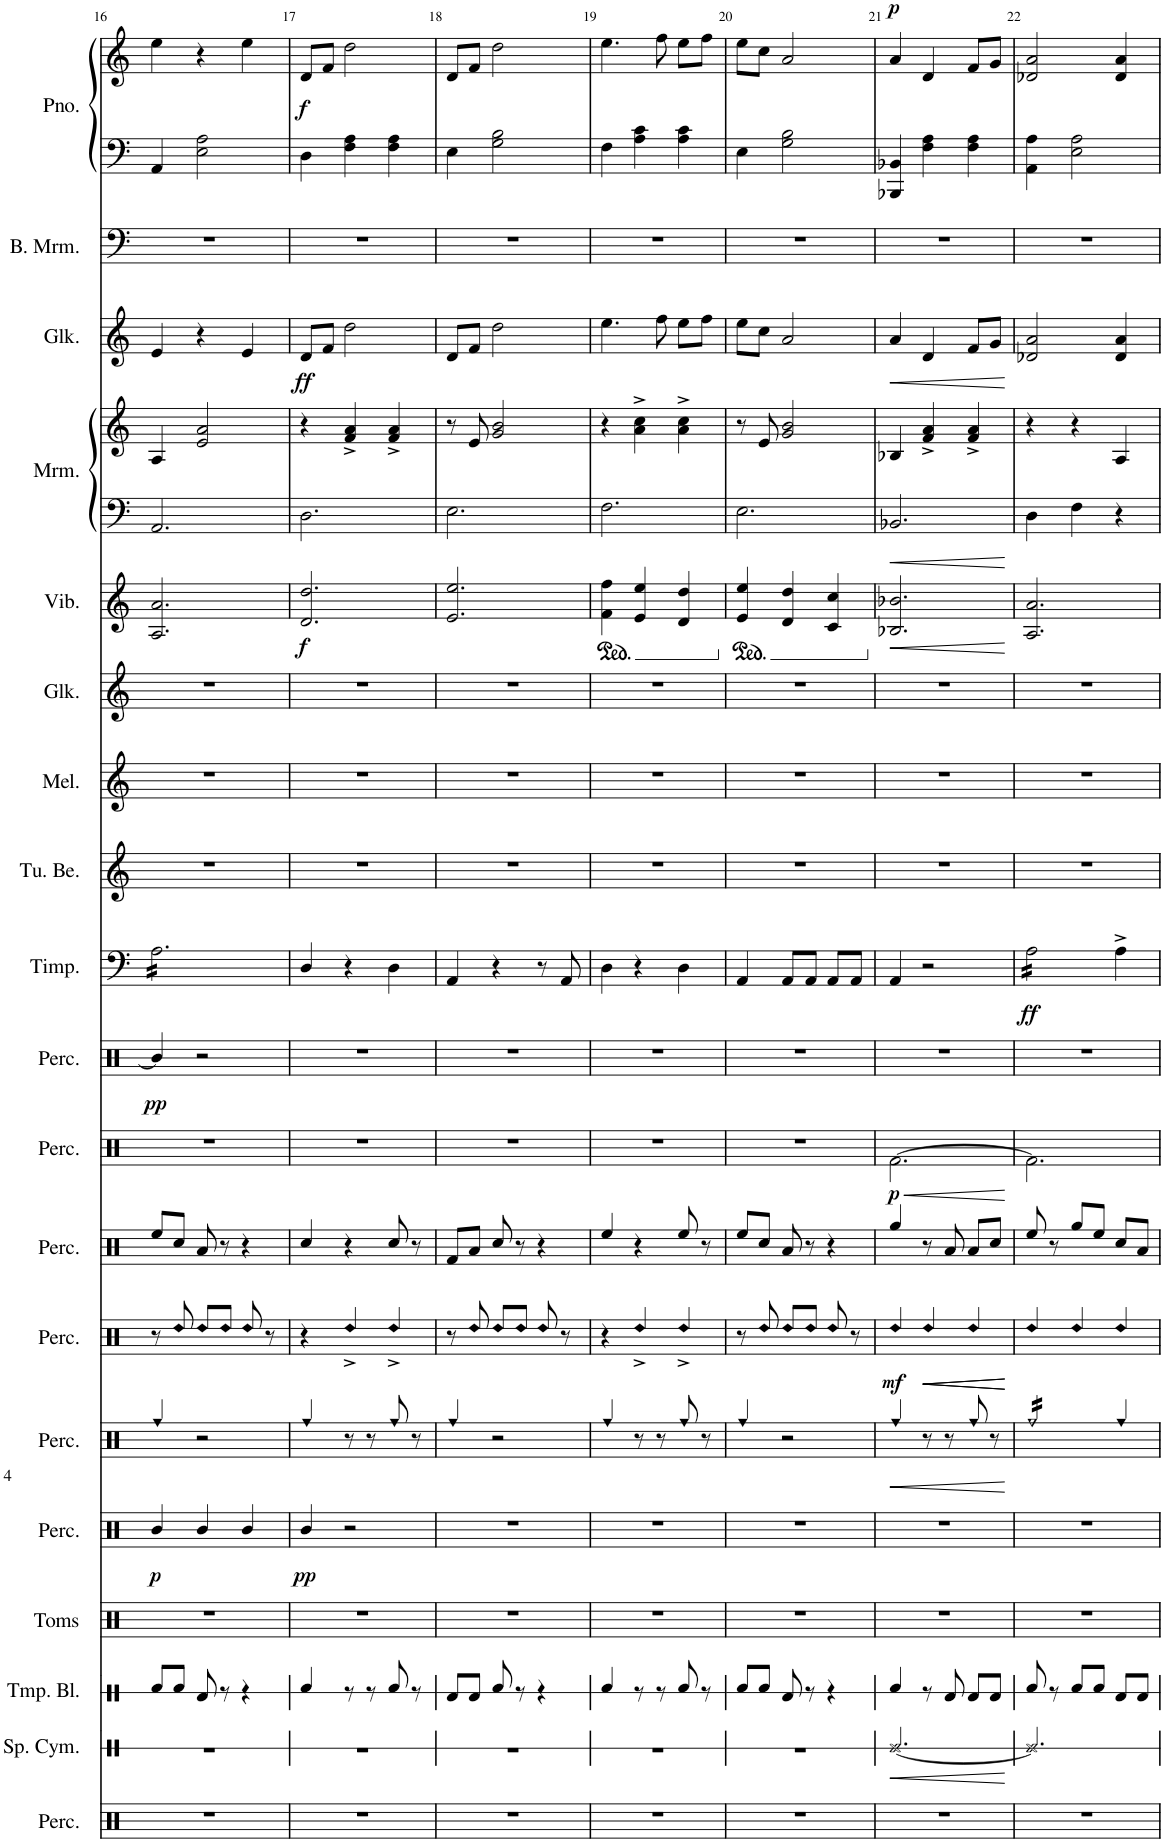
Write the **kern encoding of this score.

**kern	**kern	**dynam	**kern	**kern	**kern	**dynam	**kern	**dynam	**kern	**dynam	**kern	**kern	**dynam	**kern	**dynam	**kern	**dynam	**kern	**kern	**kern	**kern	**dynam	**kern	**kern	**kern	**dynam	**kern	**kern	**kern	**dynam
*part19	*part18	*part18	*part17	*part16	*part15	*part15	*part14	*part14	*part13	*part13	*part12	*part11	*part11	*part10	*part10	*part9	*part9	*part8	*part7	*part6	*part5	*part5	*part4	*part4	*part3	*part3	*part2	*part1	*part1	*part1
*staff21	*staff20	*staff20	*staff19	*staff18	*staff17	*staff17	*staff16	*staff16	*staff15	*staff15	*staff14	*staff13	*staff13	*staff12	*staff12	*staff11	*staff11	*staff10	*staff9	*staff8	*staff7	*staff7	*staff6	*staff5	*staff4	*staff4	*staff3	*staff2	*staff1	*staff1/2
*I"Extra Parts	*I"Splash Cymbal	*	*I"Temple Blocks	*I"Tom Toms	*I"Percussion 6	*	*I"Percussion 5	*	*I"Percussion 4	*	*I"Percussion 3	*I"Percussion 2	*	*I"Rainstick	*	*I"Timpani	*	*I"Tubular Bells	*I"Melodica	*I"Xylophone	*I"Vibraphone	*	*I"Marimba 2	*	*I"Marimba 1	*	*I"Bass Marimba	*I"Piano	*	*
*	*I'Sp. Cym.	*	*I'Tmp. Bl.	*I'Toms	*I'Perc.	*	*I'Perc.	*	*I'Perc.	*	*I'Perc.	*I'Perc.	*	*	*	*I'Timp.	*	*I'Tu. Be.	*I'Mel.	*I'Xyl.	*I'Vib.	*	*I'Mrm.	*	*I'Mrm.	*	*I'B. Mrm.	*I'Pno.	*	*
!!LO:PB:g=z
*clefX	*clefX	*	*clefX	*clefX	*clefX	*	*clefX	*	*clefX	*	*clefX	*clefX	*	*clefX	*	*clefF4	*	*clefG2	*clefG2	*clefG2	*clefG2	*	*clefF4	*clefG2	*clefG2	*	*clefF4	*clefF4	*clefG2	*
*	*	*	*	*	*	*	*	*	*	*	*	*	*	*	*	*	*	*	*	*Trd-14c-24	*	*	*	*	*Trd-14c-24	*	*	*	*	*
*k[]	*k[]	*	*k[]	*k[]	*k[]	*	*k[]	*	*k[]	*	*k[]	*k[]	*	*k[]	*	*k[]	*	*k[]	*k[]	*k[]	*k[]	*	*k[]	*k[]	*k[]	*	*k[]	*k[]	*k[]	*
*M3/4	*M3/4	*	*M3/4	*M3/4	*M3/4	*	*M3/4	*	*M3/4	*	*M3/4	*M3/4	*	*M3/4	*	*M3/4	*	*M3/4	*M3/4	*M3/4	*M3/4	*	*M3/4	*M3/4	*M3/4	*	*M3/4	*M3/4	*M3/4	*
=16	=16	=16	=16	=16	=16	=16	=16	=16	=16	=16	=16	=16	=16	=16	=16	=16	=16	=16	=16	=16	=16	=16	=16	=16	=16	=16	=16	=16	=16	=16
!	!	!	!	!	!	!LO:DY:b	!	!	!	!	!	!	!	!	!LO:DY:b	!	!	!	!	!	!	!	!	!	!	!	!	!	!	!
*	*	*	*	*	*	*	*	*	*	*	*	*	*	*	*	*tremolo	*	*	*	*	*	*	*	*	*	*	*	*	*	*
2.r	2.r	.	8Rf/L	2.r	4R/	p	4Rff/	.	8r	.	8Ree/L	2.r	.	4R/]	pp	16A\LL	.	2.r	2.r	2.r	2.A/ 2.a/	.	2.AA/	4A/	4e/	.	2.r	4AA/	4ee\	.
.	.	.	.	.	.	.	.	.	.	.	.	.	.	.	.	16A\	.	.	.	.	.	.	.	.	.	.	.	.	.	.
!	!	!	!	!	!	!	!	!	!LO:N:head=diamond	!	!	!	!	!	!	!	!	!	!	!	!	!	!	!	!	!	!	!	!	!
.	.	.	8Rf/J	.	.	.	.	.	8Rdd/	.	8Rcc/J	.	.	.	.	16A\	.	.	.	.	.	.	.	.	.	.	.	.	.	.
.	.	.	.	.	.	.	.	.	.	.	.	.	.	.	.	16A\	.	.	.	.	.	.	.	.	.	.	.	.	.	.
!	!	!	!	!	!	!	!	!	!LO:N:head=diamond	!	!	!	!	!	!	!	!	!	!	!	!	!	!	!	!	!	!	!	!	!
.	.	.	8Rd/	.	4R/	.	2r	.	8Rdd/L	.	8Ra/	.	.	2r	.	16A\	.	.	.	.	.	.	.	2e/ 2a/	4r	.	.	2E\ 2A\	4r	.
.	.	.	.	.	.	.	.	.	.	.	.	.	.	.	.	16A\	.	.	.	.	.	.	.	.	.	.	.	.	.	.
!	!	!	!	!	!	!	!	!	!LO:N:head=diamond	!	!	!	!	!	!	!	!	!	!	!	!	!	!	!	!	!	!	!	!	!
.	.	.	8r	.	.	.	.	.	8Rdd/J	.	8r	.	.	.	.	16A\	.	.	.	.	.	.	.	.	.	.	.	.	.	.
.	.	.	.	.	.	.	.	.	.	.	.	.	.	.	.	16A\	.	.	.	.	.	.	.	.	.	.	.	.	.	.
!	!	!	!	!	!	!	!	!	!LO:N:head=diamond	!	!	!	!	!	!	!	!	!	!	!	!	!	!	!	!	!	!	!	!	!
.	.	.	4r	.	4R/	.	.	.	8Rdd/	.	4r	.	.	.	.	16A\	.	.	.	.	.	.	.	.	4e/	.	.	.	4ee\	.
.	.	.	.	.	.	.	.	.	.	.	.	.	.	.	.	16A\	.	.	.	.	.	.	.	.	.	.	.	.	.	.
.	.	.	.	.	.	.	.	.	8r	.	.	.	.	.	.	16A\	.	.	.	.	.	.	.	.	.	.	.	.	.	.
.	.	.	.	.	.	.	.	.	.	.	.	.	.	.	.	16A\JJ	.	.	.	.	.	.	.	.	.	.	.	.	.	.
*	*	*	*	*	*	*	*	*	*	*	*	*	*	*	*	*Xtremolo	*	*	*	*	*	*	*	*	*	*	*	*	*	*
=17	=17	=17	=17	=17	=17	=17	=17	=17	=17	=17	=17	=17	=17	=17	=17	=17	=17	=17	=17	=17	=17	=17	=17	=17	=17	=17	=17	=17	=17	=17
!	!	!	!	!	!	!LO:DY:b	!	!	!	!	!	!	!	!	!	!	!	!	!	!	!	!LO:DY:b	!	!	!	!LO:DY:b	!	!	!	!LO:DY:a=2
2.r	2.r	.	4Rf/	2.r	4R/	pp	4Rff/	.	4r	.	4Rcc/	2.r	.	2.r	.	4D/	.	2.r	2.r	2.r	2.d/ 2.dd/	f	2.D\	4r	8d/L	ff	2.r	4D\	8d/L	f
.	.	.	.	.	.	.	.	.	.	.	.	.	.	.	.	.	.	.	.	.	.	.	.	.	8f/J	.	.	.	8f/J	.
!	!	!	!	!	!	!	!	!	!LO:N:head=diamond	!	!	!	!	!	!	!	!	!	!	!	!	!	!	!	!	!	!	!	!	!
.	.	.	8r	.	2r	.	8r	.	4Rdd^/	.	4r	.	.	.	.	4r	.	.	.	.	.	.	.	4f/^ 4a/^	2dd\	.	.	4F\ 4A\	2dd\	.
.	.	.	8r	.	.	.	8r	.	.	.	.	.	.	.	.	.	.	.	.	.	.	.	.	.	.	.	.	.	.	.
!	!	!	!	!	!	!	!	!	!LO:N:head=diamond	!	!	!	!	!	!	!	!	!	!	!	!	!	!	!	!	!	!	!	!	!
.	.	.	8Rf/	.	.	.	8Rff/	.	4Rdd^/	.	8Rcc/	.	.	.	.	4D\	.	.	.	.	.	.	.	4f/^ 4a/^	.	.	.	4F\ 4A\	.	.
.	.	.	8r	.	.	.	8r	.	.	.	8r	.	.	.	.	.	.	.	.	.	.	.	.	.	.	.	.	.	.	.
=18	=18	=18	=18	=18	=18	=18	=18	=18	=18	=18	=18	=18	=18	=18	=18	=18	=18	=18	=18	=18	=18	=18	=18	=18	=18	=18	=18	=18	=18	=18
2.r	2.r	.	8Rd/L	2.r	2.r	.	4Rff/	.	8r	.	8Rf/L	2.r	.	2.r	.	4AA/	.	2.r	2.r	2.r	2.e/ 2.ee/	.	2.E\	8r	8d/L	.	2.r	4E\	8d/L	.
!	!	!	!	!	!	!	!	!	!LO:N:head=diamond	!	!	!	!	!	!	!	!	!	!	!	!	!	!	!	!	!	!	!	!	!
.	.	.	8Rd/J	.	.	.	.	.	8Rdd/	.	8Ra/J	.	.	.	.	.	.	.	.	.	.	.	.	8e/	8f/J	.	.	.	8f/J	.
!	!	!	!	!	!	!	!	!	!LO:N:head=diamond	!	!	!	!	!	!	!	!	!	!	!	!	!	!	!	!	!	!	!	!	!
.	.	.	8Rf/	.	.	.	2r	.	8Rdd/L	.	8Rcc/	.	.	.	.	4r	.	.	.	.	.	.	.	2g/ 2b/	2dd\	.	.	2G\ 2B\	2dd\	.
!	!	!	!	!	!	!	!	!	!LO:N:head=diamond	!	!	!	!	!	!	!	!	!	!	!	!	!	!	!	!	!	!	!	!	!
.	.	.	8r	.	.	.	.	.	8Rdd/J	.	8r	.	.	.	.	.	.	.	.	.	.	.	.	.	.	.	.	.	.	.
!	!	!	!	!	!	!	!	!	!LO:N:head=diamond	!	!	!	!	!	!	!	!	!	!	!	!	!	!	!	!	!	!	!	!	!
.	.	.	4r	.	.	.	.	.	8Rdd/	.	4r	.	.	.	.	8r	.	.	.	.	.	.	.	.	.	.	.	.	.	.
.	.	.	.	.	.	.	.	.	8r	.	.	.	.	.	.	8AA/	.	.	.	.	.	.	.	.	.	.	.	.	.	.
=19	=19	=19	=19	=19	=19	=19	=19	=19	=19	=19	=19	=19	=19	=19	=19	=19	=19	=19	=19	=19	=19	=19	=19	=19	=19	=19	=19	=19	=19	=19
*	*	*	*	*	*	*	*	*	*	*	*	*	*	*	*	*	*	*	*	*	*ped	*	*	*	*	*	*	*	*	*
2.r	2.r	.	4Rf/	2.r	2.r	.	4Rff/	.	4r	.	4Ree/	2.r	.	2.r	.	4D\	.	2.r	2.r	2.r	4f\ 4ff\	.	2.F\	4r	4.ee\	.	2.r	4F\	4.ee\	.
!	!	!	!	!	!	!	!	!	!LO:N:head=diamond	!	!	!	!	!	!	!	!	!	!	!	!	!	!	!	!	!	!	!	!	!
.	.	.	8r	.	.	.	8r	.	4Rdd^/	.	4r	.	.	.	.	4r	.	.	.	.	4e/ 4ee/	.	.	4a\^ 4cc\^	.	.	.	4A\ 4c\	.	.
.	.	.	8r	.	.	.	8r	.	.	.	.	.	.	.	.	.	.	.	.	.	.	.	.	.	8ff\	.	.	.	8ff\	.
!	!	!	!	!	!	!	!	!	!LO:N:head=diamond	!	!	!	!	!	!	!	!	!	!	!	!	!	!	!	!	!	!	!	!	!
.	.	.	8Rf/	.	.	.	8Rff/	.	4Rdd^/	.	8Ree/	.	.	.	.	4D\	.	.	.	.	4d/ 4dd/	.	.	4a\^ 4cc\^	8ee\L	.	.	4A\ 4c\	8ee\L	.
.	.	.	8r	.	.	.	8r	.	.	.	8r	.	.	.	.	.	.	.	.	.	.	.	.	.	8ff\J	.	.	.	8ff\J	.
=20	=20	=20	=20	=20	=20	=20	=20	=20	=20	=20	=20	=20	=20	=20	=20	=20	=20	=20	=20	=20	=20	=20	=20	=20	=20	=20	=20	=20	=20	=20
*	*	*	*	*	*	*	*	*	*	*	*	*	*	*	*	*	*	*	*	*	*Xped	*	*	*	*	*	*	*	*	*
*	*	*	*	*	*	*	*	*	*	*	*	*	*	*	*	*	*	*	*	*	*ped	*	*	*	*	*	*	*	*	*
2.r	2.r	.	8Rf/L	2.r	2.r	.	4Rff/	.	8r	.	8Ree/L	2.r	.	2.r	.	4AA/	.	2.r	2.r	2.r	4e/ 4ee/	.	2.E\	8r	8ee\L	.	2.r	4E\	8ee\L	.
!	!	!	!	!	!	!	!	!	!LO:N:head=diamond	!	!	!	!	!	!	!	!	!	!	!	!	!	!	!	!	!	!	!	!	!
.	.	.	8Rf/J	.	.	.	.	.	8Rdd/	.	8Rcc/J	.	.	.	.	.	.	.	.	.	.	.	.	8e/	8cc\J	.	.	.	8cc\J	.
!	!	!	!	!	!	!	!	!	!LO:N:head=diamond	!	!	!	!	!	!	!	!	!	!	!	!	!	!	!	!	!	!	!	!	!
.	.	.	8Rd/	.	.	.	2r	.	8Rdd/L	.	8Ra/	.	.	.	.	8AA/L	.	.	.	.	4d/ 4dd/	.	.	2g/ 2b/	2a/	.	.	2G\ 2B\	2a/	.
!	!	!	!	!	!	!	!	!	!LO:N:head=diamond	!	!	!	!	!	!	!	!	!	!	!	!	!	!	!	!	!	!	!	!	!
.	.	.	8r	.	.	.	.	.	8Rdd/J	.	8r	.	.	.	.	8AA/J	.	.	.	.	.	.	.	.	.	.	.	.	.	.
!	!	!	!	!	!	!	!	!	!LO:N:head=diamond	!	!	!	!	!	!	!	!	!	!	!	!	!	!	!	!	!	!	!	!	!
.	.	.	4r	.	.	.	.	.	8Rdd/	.	4r	.	.	.	.	8AA/L	.	.	.	.	4c/ 4cc/	.	.	.	.	.	.	.	.	.
.	.	.	.	.	.	.	.	.	8r	.	.	.	.	.	.	8AA/J	.	.	.	.	.	.	.	.	.	.	.	.	.	.
=21	=21	=21	=21	=21	=21	=21	=21	=21	=21	=21	=21	=21	=21	=21	=21	=21	=21	=21	=21	=21	=21	=21	=21	=21	=21	=21	=21	=21	=21	=21
!	!	!LO:HP:b	!	!	!	!	!	!LO:HP:b	!LO:N:head=diamond	!	!	!	!LO:HP:b	!	!	!	!	!	!	!	!	!	!	!	!	!	!	!	!	!
*	*	*	*	*	*	*	*	*	*	*	*	*	*	*	*	*	*	*	*	*	*Xped	*	*	*	*	*	*	*	*	*
!	!	!	!	!	!	!	!	!	!	!LO:DY:b	!	!	!LO:DY:n=1:b	!	!	!	!	!	!	!	!	!LO:HP:b	!	!	!	!LO:HP:b	!	!	!	!LO:DY:a
2.r	[2.Re/	<	4Rf/	2.r	2.r	.	4Rff/	<	4Rdd/	mf	4Rgg/	[2.Rf\	< p	2.r	.	4AA/	.	2.r	2.r	2.r	2.B-X/ 2.b-X/	<	2.BB-X/	4B-X/	4a/	<	2.r	4BBB-X/ 4BB-X/	4a/	p
!	!	!	!	!	!	!	!	!	!LO:N:head=diamond	!LO:HP:b	!	!	!	!	!	!	!	!	!	!	!	!	!	!	!	!	!	!	!	!
.	.	.	8r	.	.	.	8r	.	4Rdd/	<	8r	.	.	.	.	2r	.	.	.	.	.	.	.	4f/^ 4a/^	4d/	.	.	4F\ 4A\	4d/	.
.	.	.	8Rd/	.	.	.	8r	.	.	.	8Ra/	.	.	.	.	.	.	.	.	.	.	.	.	.	.	.	.	.	.	.
!	!	!	!	!	!	!	!	!	!LO:N:head=diamond	!LO:HP:b	!	!	!	!	!	!	!	!	!	!	!	!	!	!	!	!	!	!	!	!
.	.	.	8Rd/L	.	.	.	8Rff/	.	4Rdd/	<	8Ra/L	.	.	.	.	.	.	.	.	.	.	.	.	4f/^ 4a/^	8f/L	.	.	4F\ 4A\	8f/L	.
.	.	.	8Rd/J	.	.	.	8r	.	.	.	8Rcc/J	.	.	.	.	.	.	.	.	.	.	.	.	.	8g/J	.	.	.	8g/J	.
.	.	[	.	.	.	.	.	[	.	[ [	.	.	[	.	.	.	.	.	.	.	.	[	.	.	.	[	.	.	.	.
=22	=22	=22	=22	=22	=22	=22	=22	=22	=22	=22	=22	=22	=22	=22	=22	=22	=22	=22	=22	=22	=22	=22	=22	=22	=22	=22	=22	=22	=22	=22
!	!	!	!	!	!	!	!	!	!LO:N:head=diamond	!	!	!	!	!	!	!	!LO:DY:b	!	!	!	!	!	!	!	!	!	!	!	!	!
*	*	*	*	*	*	*	*tremolo	*	*	*	*	*	*	*	*	*	*	*	*	*	*	*	*	*	*	*	*	*	*	*
*	*	*	*	*	*	*	*	*	*	*	*	*	*	*	*	*tremolo	*	*	*	*	*	*	*	*	*	*	*	*	*	*
2.r	2.Re/]	.	8Rf/	2.r	2.r	.	16Rff/LL	.	4Rdd/	.	8Ree/	2.Rf\]	.	2.r	.	16A\LL	ff	2.r	2.r	2.r	2.A/ 2.a/	.	4D\	4r	2d-X/ 2a/	.	2.r	4AA\ 4A\	2d-X/ 2a/	.
.	.	.	.	.	.	.	16Rff/	.	.	.	.	.	.	.	.	16A\	.	.	.	.	.	.	.	.	.	.	.	.	.	.
.	.	.	8r	.	.	.	16Rff/	.	.	.	8r	.	.	.	.	16A\	.	.	.	.	.	.	.	.	.	.	.	.	.	.
.	.	.	.	.	.	.	16Rff/	.	.	.	.	.	.	.	.	16A\	.	.	.	.	.	.	.	.	.	.	.	.	.	.
!	!	!	!	!	!	!	!	!	!LO:N:head=diamond	!	!	!	!	!	!	!	!	!	!	!	!	!	!	!	!	!	!	!	!	!
.	.	.	8Rf/L	.	.	.	16Rff/	.	4Rdd/	.	8Rgg/L	.	.	.	.	16A\	.	.	.	.	.	.	4F\	4r	.	.	.	2E\ 2A\	.	.
.	.	.	.	.	.	.	16Rff/	.	.	.	.	.	.	.	.	16A\	.	.	.	.	.	.	.	.	.	.	.	.	.	.
.	.	.	8Rf/J	.	.	.	16Rff/	.	.	.	8Ree/J	.	.	.	.	16A\	.	.	.	.	.	.	.	.	.	.	.	.	.	.
.	.	.	.	.	.	.	16Rff/JJ	.	.	.	.	.	.	.	.	16A\JJ	.	.	.	.	.	.	.	.	.	.	.	.	.	.
*	*	*	*	*	*	*	*	*	*	*	*	*	*	*	*	*Xtremolo	*	*	*	*	*	*	*	*	*	*	*	*	*	*
*	*	*	*	*	*	*	*Xtremolo	*	*	*	*	*	*	*	*	*	*	*	*	*	*	*	*	*	*	*	*	*	*	*
!	!	!	!	!	!	!	!	!	!LO:N:head=diamond	!	!	!	!	!	!	!	!	!	!	!	!	!	!	!	!	!	!	!	!	!
.	.	.	8Rd/L	.	.	.	4Rff/	.	4Rdd/	.	8Rcc/L	.	.	.	.	4A^\	.	.	.	.	.	.	4r	4A/	4d-/ 4a/	.	.	.	4d-/ 4a/	.
.	.	.	8Rd/J	.	.	.	.	.	.	.	8Ra/J	.	.	.	.	.	.	.	.	.	.	.	.	.	.	.	.	.	.	.
=	=	=	=	=	=	=	=	=	=	=	=	=	=	=	=	=	=	=	=	=	=	=	=	=	=	=	=	=	=	=
*-	*-	*-	*-	*-	*-	*-	*-	*-	*-	*-	*-	*-	*-	*-	*-	*-	*-	*-	*-	*-	*-	*-	*-	*-	*-	*-	*-	*-	*-	*-
